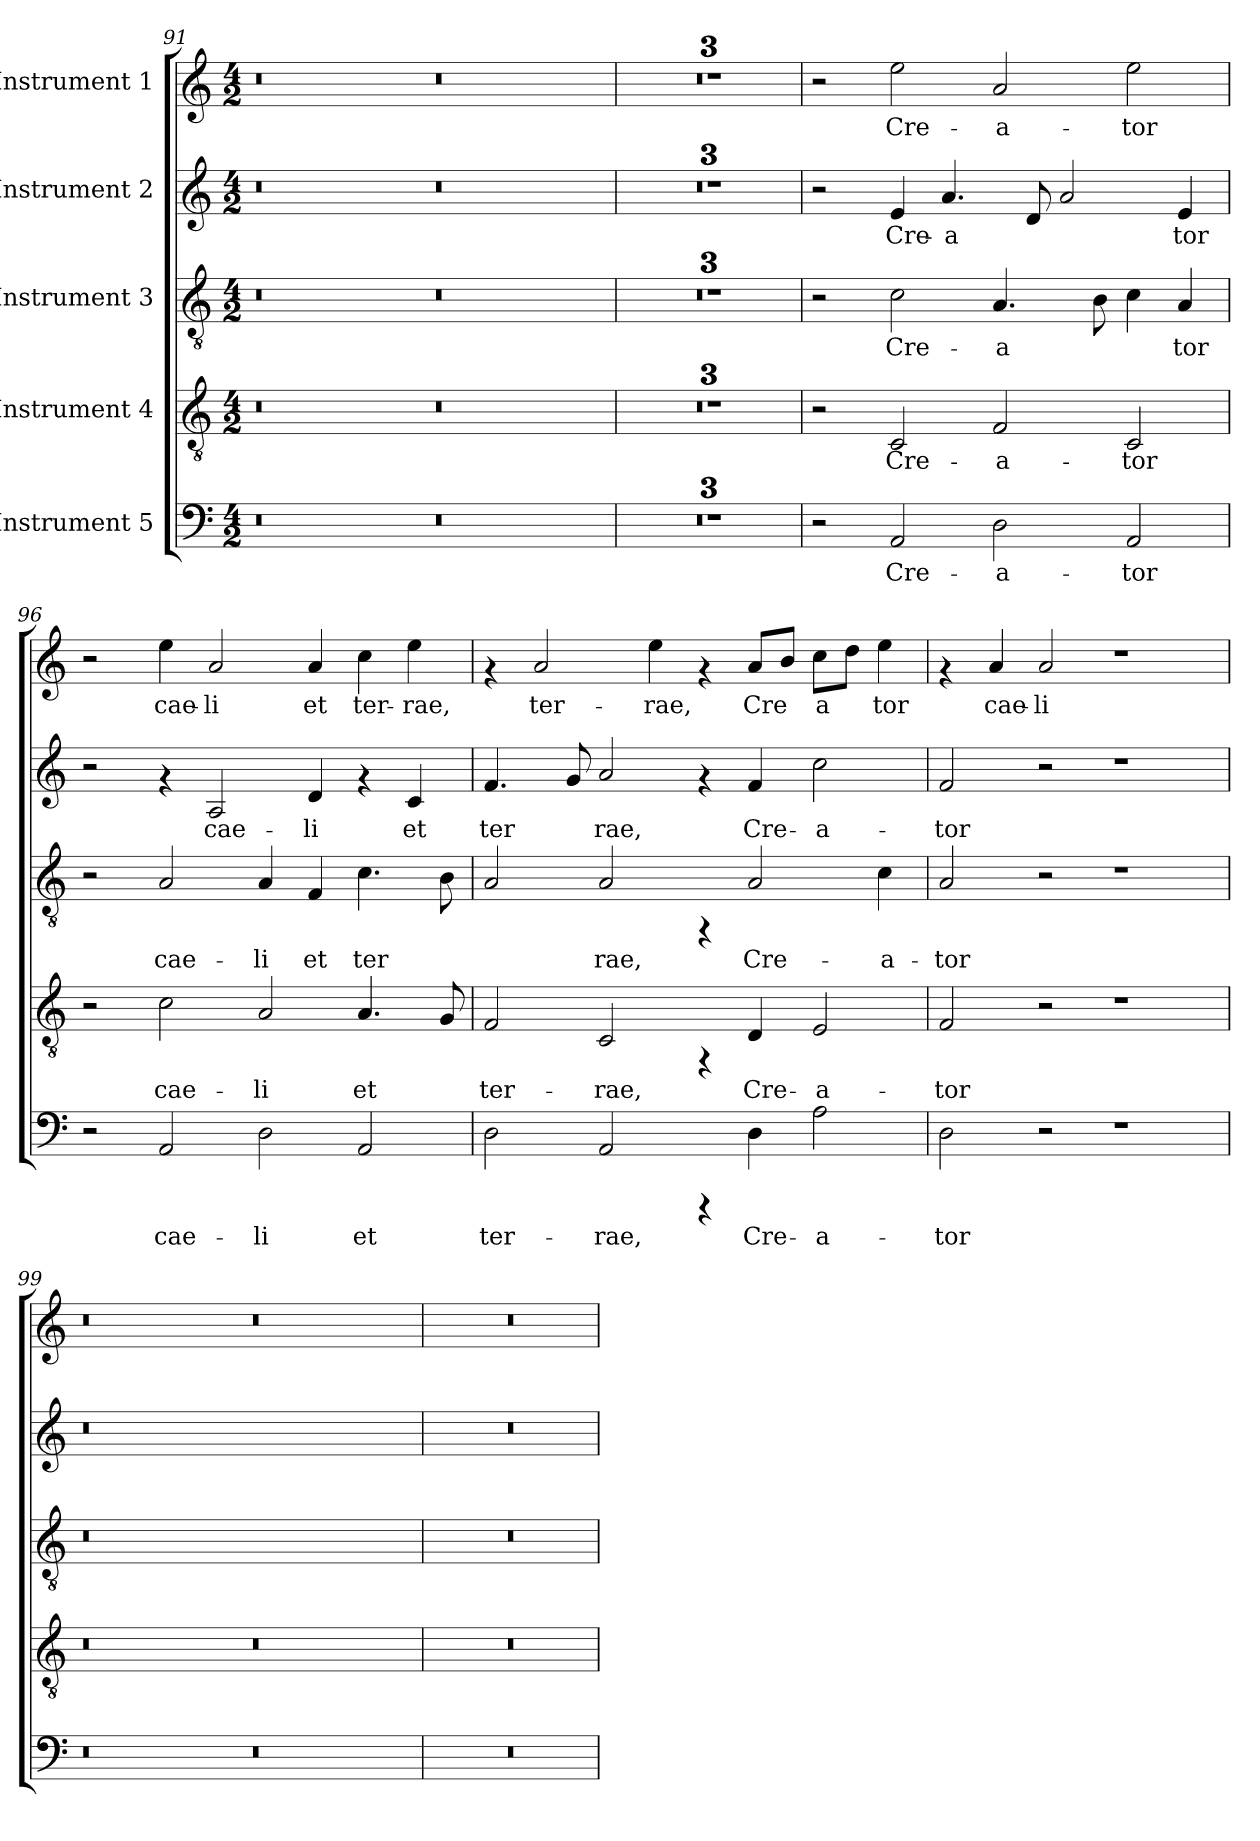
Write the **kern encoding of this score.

**kern	**text	**kern	**text	**kern	**text	**kern	**text	**kern	**text
*part5	*part5	*part4	*part4	*part3	*part3	*part2	*part2	*part1	*part1
*staff5	*staff5	*staff4	*staff4	*staff3	*staff3	*staff2	*staff2	*staff1	*staff1
*I"Instrument 5	*	*I"Instrument 4	*	*I"Instrument 3	*	*I"Instrument 2	*	*I"Instrument 1	*
*clefF4	*	*clefGv2	*	*clefGv2	*	*clefG2	*	*clefG2	*
*k[]	*	*k[]	*	*k[]	*	*k[]	*	*k[]	*
*C:	*	*C:	*	*C:	*	*C:	*	*C:	*
*M4/2	*	*M4/2	*	*M4/2	*	*M4/2	*	*M4/2	*
=91	=91	=91	=91	=91	=91	=91	=91	=91	=91
0r	.	0r	.	0r	.	0r	.	0r	.
0r	.	0r	.	0r	.	0r	.	0r	.
=92	=92	=92	=92	=92	=92	=92	=92	=92	=92
0r	.	0r	.	0r	.	0r	.	0r	.
=93	=93	=93	=93	=93	=93	=93	=93	=93	=93
0r	.	0r	.	0r	.	0r	.	0r	.
=94	=94	=94	=94	=94	=94	=94	=94	=94	=94
0r	.	0r	.	0r	.	0r	.	0r	.
=95	=95	=95	=95	=95	=95	=95	=95	=95	=95
2r	.	2r	.	2r	.	2r	.	2r	.
!	!LO:LY:b:cj	!	!LO:LY:b:cj	!	!LO:LY:b:cj	!	!LO:LY:b:cj	!	!LO:LY:b:cj
2AA/	Cre-	2C/	Cre-	2c\	Cre-	4e/	Cre-	2ee\	Cre-
!	!	!	!	!	!	!	!LO:LY:b:cj	!	!
.	.	.	.	.	.	4.a/	-a-	.	.
!	!LO:LY:b:cj	!	!LO:LY:b:cj	!	!LO:LY:b:cj	!	!	!	!LO:LY:b:cj
2D\	-a-	2F/	-a-	4.A/	-a-	.	.	2a/	-a-
!	!	!	!	!	!	!	!LO:LY:b:cj	!	!
.	.	.	.	.	.	8d/	--	.	.
!	!	!	!	!	!	!	!LO:LY:b:cj	!	!
.	.	.	.	.	.	2a/	--	.	.
!	!	!	!	!	!LO:LY:b:cj	!	!	!	!
.	.	.	.	8B\	--	.	.	.	.
!	!LO:LY:b:cj	!	!LO:LY:b:cj	!	!LO:LY:b:cj	!	!	!	!LO:LY:b:cj
2AA/	-tor	2C/	-tor	4c\	--	.	.	2ee\	-tor
!	!	!	!	!	!LO:LY:b:cj	!	!LO:LY:b:cj	!	!
.	.	.	.	4A/	-tor	4e/	-tor	.	.
!!LO:LB:g=z
=96	=96	=96	=96	=96	=96	=96	=96	=96	=96
2r	.	2r	.	2r	.	2r	.	2r	.
!	!LO:LY:b:cj	!	!LO:LY:b:cj	!	!LO:LY:b:cj	!	!	!	!LO:LY:b:cj
2AA/	cae-	2c\	cae-	2A/	cae-	4rf	.	4ee\	cae-
!	!	!	!	!	!	!	!LO:LY:b:cj	!	!LO:LY:b:cj
.	.	.	.	.	.	2A/	cae-	2a/	-li
!	!LO:LY:b:cj	!	!LO:LY:b:cj	!	!LO:LY:b:cj	!	!	!	!
2D\	-li	2A/	-li	4A/	-li	.	.	.	.
!	!	!	!	!	!LO:LY:b:cj	!	!LO:LY:b:cj	!	!LO:LY:b:cj
.	.	.	.	4F/	et	4d/	-li	4a/	et
!	!LO:LY:b:cj	!	!LO:LY:b:cj	!	!LO:LY:b:cj	!	!	!	!LO:LY:b:cj
2AA/	et	4.A/	et	4.c\	ter-	4rf	.	4cc\	ter-
!	!	!	!	!	!	!	!LO:LY:b:cj	!	!LO:LY:b:cj
.	.	.	.	.	.	4c/	et	4ee\	-rae,
!	!	!	!LO:LY:b:cj	!	!LO:LY:b:cj	!	!	!	!
.	.	8G/	.	8B\	--	.	.	.	.
=97	=97	=97	=97	=97	=97	=97	=97	=97	=97
!	!LO:LY:b:cj	!	!LO:LY:b:cj	!	!LO:LY:b:cj	!	!LO:LY:b:cj	!	!
2D\	ter-	2F/	ter-	2A/	--	4.f/	ter-	4rf	.
!	!	!	!	!	!	!	!	!	!LO:LY:b:cj
.	.	.	.	.	.	.	.	2a/	ter-
!	!	!	!	!	!	!	!LO:LY:b:cj	!	!
.	.	.	.	.	.	8g/	--	.	.
!	!LO:LY:b:cj	!	!LO:LY:b:cj	!	!LO:LY:b:cj	!	!LO:LY:b:cj	!	!
2AA/	-rae,	2C/	-rae,	2A/	-rae,	2a/	-rae,	.	.
!	!	!	!	!	!	!	!	!	!LO:LY:b:cj
.	.	.	.	.	.	.	.	4ee\	-rae,
4rCCC	.	4rFF	.	4rFF	.	4rf	.	4rf	.
!	!LO:LY:b:cj	!	!LO:LY:b:cj	!	!LO:LY:b:cj	!	!LO:LY:b:cj	!	!LO:LY:b:cj
4D\	Cre-	4D/	Cre-	2A/	Cre-	4f/	Cre-	8a/L	Cre-
!	!	!	!	!	!	!	!	!	!LO:LY:b:cj
.	.	.	.	.	.	.	.	8b/J	--
!	!LO:LY:b:cj	!	!LO:LY:b:cj	!	!	!	!LO:LY:b:cj	!	!LO:LY:b:cj
2A\	-a-	2E/	-a-	.	.	2cc\	-a-	8cc\L	-a-
!	!	!	!	!	!	!	!	!	!LO:LY:b:cj
.	.	.	.	.	.	.	.	8dd\J	--
!	!	!	!	!	!LO:LY:b:cj	!	!	!	!LO:LY:b:cj
.	.	.	.	4c\	-a-	.	.	4ee\	-tor
=98	=98	=98	=98	=98	=98	=98	=98	=98	=98
!	!LO:LY:b:cj	!	!LO:LY:b:cj	!	!LO:LY:b:cj	!	!LO:LY:b:cj	!	!
2D\	-tor	2F/	-tor	2A/	-tor	2f/	-tor	4rf	.
!	!	!	!	!	!	!	!	!	!LO:LY:b:cj
.	.	.	.	.	.	.	.	4a/	cae-
!	!	!	!	!	!	!	!	!	!LO:LY:b:cj
2r	.	2r	.	2r	.	2r	.	2a/	-li
1r	.	1r	.	1r	.	1r	.	1r	.
=99	=99	=99	=99	=99	=99	=99	=99	=99	=99
0r	.	0r	.	0r	.	0r	.	0r	.
0r	.	0r	.	0ryy	.	0ryy	.	0r	.
=100	=100	=100	=100	=100	=100	=100	=100	=100	=100
0r	.	0r	.	0r	.	0r	.	0r	.
=	=	=	=	=	=	=	=	=	=
*-	*-	*-	*-	*-	*-	*-	*-	*-	*-
